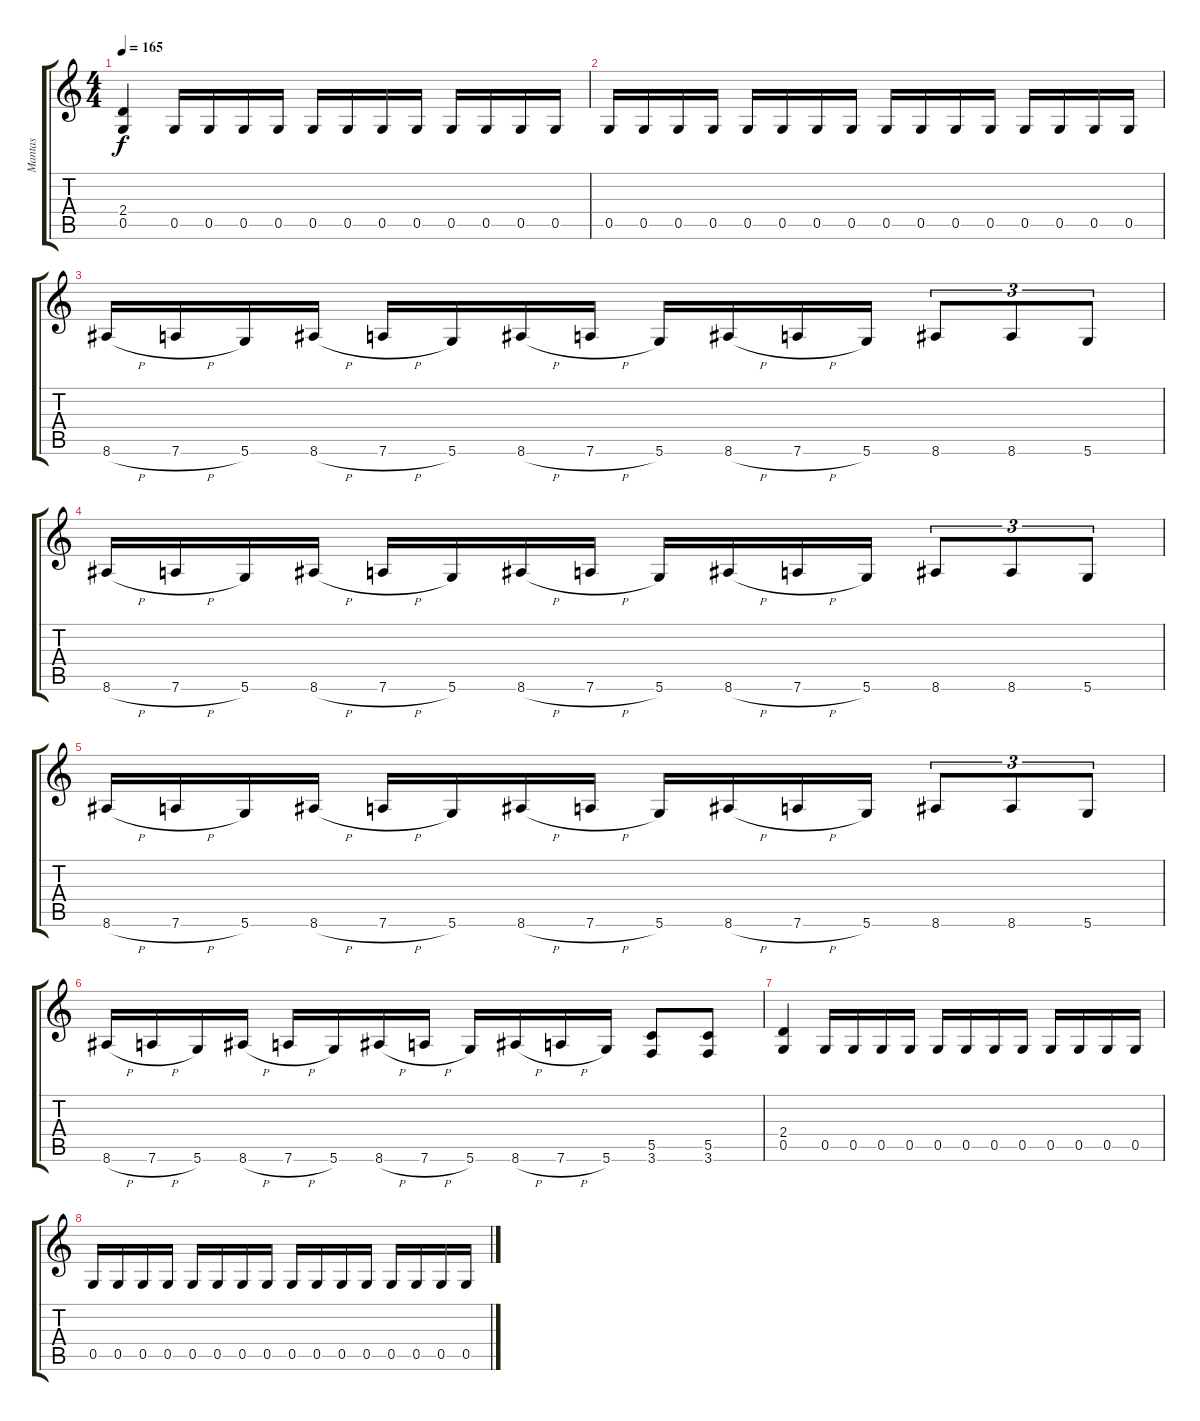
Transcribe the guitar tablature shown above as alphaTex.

\track ("Mantas" "Mantas") {instrument distortionguitar}
\staff {score tabs}
\tuning (D4 A3 F3 C3 G2 D2) {hide}
\ts (4 4)
\tempo 165
\clef g2
\ks c
(2.4 0.5).4{dy f} 0.5.16 0.5.16 0.5.16 0.5.16 0.5.16 0.5.16 0.5.16 0.5.16 0.5.16 0.5.16 0.5.16 0.5.16 |
0.5.16 0.5.16 0.5.16 0.5.16 0.5.16 0.5.16 0.5.16 0.5.16 0.5.16 0.5.16 0.5.16 0.5.16 0.5.16 0.5.16 0.5.16 0.5.16 |
8.6{h}.16 7.6{h}.16 5.6.16 8.6{h}.16 7.6{h}.16 5.6.16 8.6{h}.16 7.6{h}.16 5.6.16 8.6{h}.16 7.6{h}.16 5.6.16 8.6.8{tu (3 2)} 8.6.8{tu (3 2)} 5.6.8{tu (3 2)} |
8.6{h}.16 7.6{h}.16 5.6.16 8.6{h}.16 7.6{h}.16 5.6.16 8.6{h}.16 7.6{h}.16 5.6.16 8.6{h}.16 7.6{h}.16 5.6.16 8.6.8{tu (3 2)} 8.6.8{tu (3 2)} 5.6.8{tu (3 2)} |
8.6{h}.16 7.6{h}.16 5.6.16 8.6{h}.16 7.6{h}.16 5.6.16 8.6{h}.16 7.6{h}.16 5.6.16 8.6{h}.16 7.6{h}.16 5.6.16 8.6.8{tu (3 2)} 8.6.8{tu (3 2)} 5.6.8{tu (3 2)} |
8.6{h}.16 7.6{h}.16 5.6.16 8.6{h}.16 7.6{h}.16 5.6.16 8.6{h}.16 7.6{h}.16 5.6.16 8.6{h}.16 7.6{h}.16 5.6.16 (5.5 3.6).8 (5.5 3.6).8 |
(2.4 0.5).4 0.5.16 0.5.16 0.5.16 0.5.16 0.5.16 0.5.16 0.5.16 0.5.16 0.5.16 0.5.16 0.5.16 0.5.16 |
0.5.16 0.5.16 0.5.16 0.5.16 0.5.16 0.5.16 0.5.16 0.5.16 0.5.16 0.5.16 0.5.16 0.5.16 0.5.16 0.5.16 0.5.16 0.5.16
